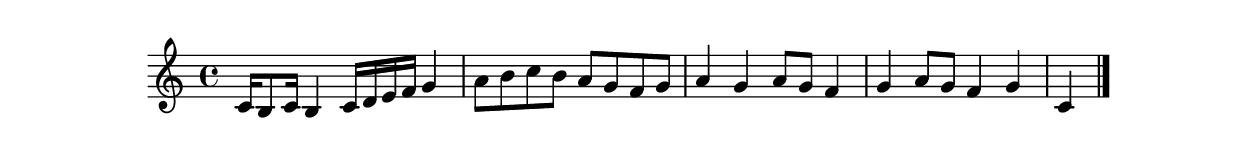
\header{tagline = " "}

\score{
\absolute {
\override Score.BarNumber.break-visibility = ##(#f #f #f) 
 c'16 b8 c'16 b4 c'16 d'16 e'16 f'16 g'4 a'8 b'8 c''8 b'8 a'8 g'8 f'8 g'8 a'4 g'4 a'8 g'8 f'4 g'4 a'8 g'8 f'4 g'4 c'4 \bar"|."

}
\midi{}
\layout{}
}
